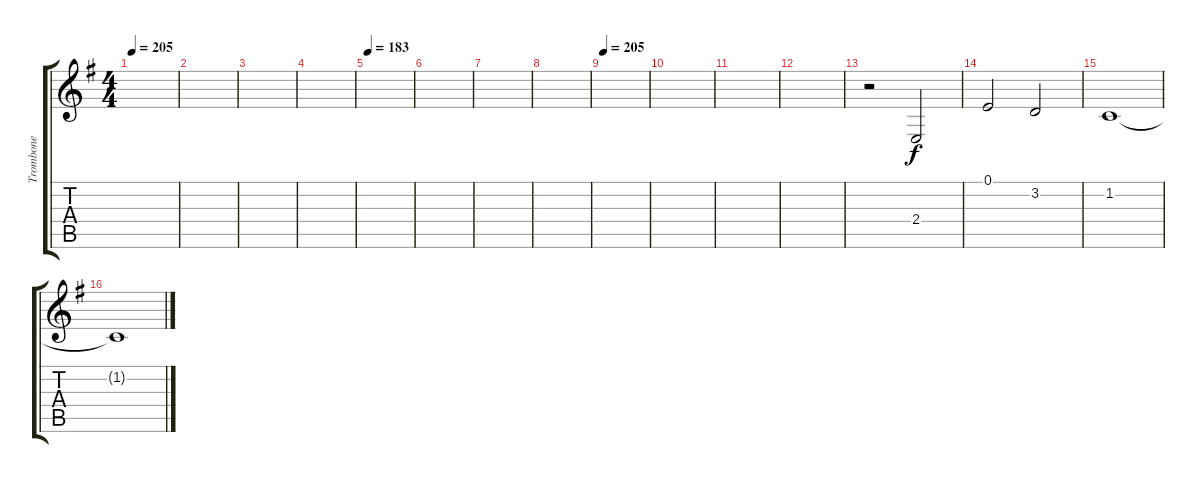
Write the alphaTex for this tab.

\track ("Trombone" "Trombone") {instrument trombone}
\staff {score tabs}
\tuning (E4 B3 G3 D3 A2 E2) {hide}
\ts (4 4)
\tempo 205
\clef g2
\ks eminor
|
|
|
|
\tempo 183
|
|
|
|
\tempo 205
|
|
|
|
r.2 2.4.2 |
0.1.2 3.2.2 |
1.2.1 |
1.2{t}.1
